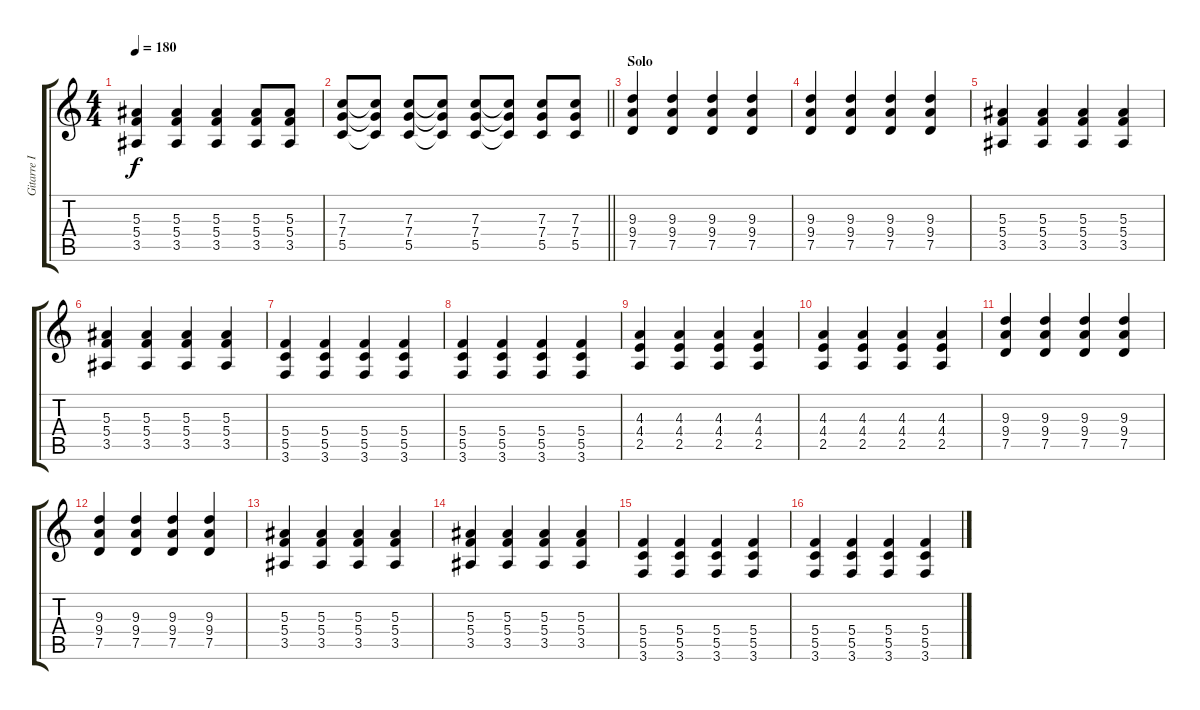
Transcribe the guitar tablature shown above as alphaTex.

\track ("Gitarre I (Rhythm)" "Gitarre I ") {instrument distortionguitar}
\staff {score tabs}
\tuning (D4 A3 F3 C3 G2 D2) {hide}
\ts (4 4)
\tempo 180
\clef g2
\ks c
(5.3 5.4 3.5).4{dy f} (5.3 5.4 3.5).4 (5.3 5.4 3.5).4 (5.3 5.4 3.5).8 (5.3 5.4 3.5).8 |
\barLineRight lightlight
(7.3 7.4 5.5).8 (7.3{t} 7.4{t} 5.5{t}).8 (7.3 7.4 5.5).8 (7.3{t} 7.4{t} 5.5{t}).8 (7.3 7.4 5.5).8 (7.3{t} 7.4{t} 5.5{t}).8 (7.3 7.4 5.5).8 (7.3 7.4 5.5).8 |
\section ("" "Solo")
(9.3 9.4 7.5).4 (9.3 9.4 7.5).4 (9.3 9.4 7.5).4 (9.3 9.4 7.5).4 |
(9.3 9.4 7.5).4 (9.3 9.4 7.5).4 (9.3 9.4 7.5).4 (9.3 9.4 7.5).4 |
(5.3 5.4 3.5).4 (5.3 5.4 3.5).4 (5.3 5.4 3.5).4 (5.3 5.4 3.5).4 |
(5.3 5.4 3.5).4 (5.3 5.4 3.5).4 (5.3 5.4 3.5).4 (5.3 5.4 3.5).4 |
(5.4 5.5 3.6).4 (5.4 5.5 3.6).4 (5.4 5.5 3.6).4 (5.4 5.5 3.6).4 |
(5.4 5.5 3.6).4 (5.4 5.5 3.6).4 (5.4 5.5 3.6).4 (5.4 5.5 3.6).4 |
(4.3 4.4 2.5).4 (4.3 4.4 2.5).4 (4.3 4.4 2.5).4 (4.3 4.4 2.5).4 |
(4.3 4.4 2.5).4 (4.3 4.4 2.5).4 (4.3 4.4 2.5).4 (4.3 4.4 2.5).4 |
(9.3 9.4 7.5).4 (9.3 9.4 7.5).4 (9.3 9.4 7.5).4 (9.3 9.4 7.5).4 |
(9.3 9.4 7.5).4 (9.3 9.4 7.5).4 (9.3 9.4 7.5).4 (9.3 9.4 7.5).4 |
(5.3 5.4 3.5).4 (5.3 5.4 3.5).4 (5.3 5.4 3.5).4 (5.3 5.4 3.5).4 |
(5.3 5.4 3.5).4 (5.3 5.4 3.5).4 (5.3 5.4 3.5).4 (5.3 5.4 3.5).4 |
(5.4 5.5 3.6).4 (5.4 5.5 3.6).4 (5.4 5.5 3.6).4 (5.4 5.5 3.6).4 |
(5.4 5.5 3.6).4 (5.4 5.5 3.6).4 (5.4 5.5 3.6).4 (5.4 5.5 3.6).4
